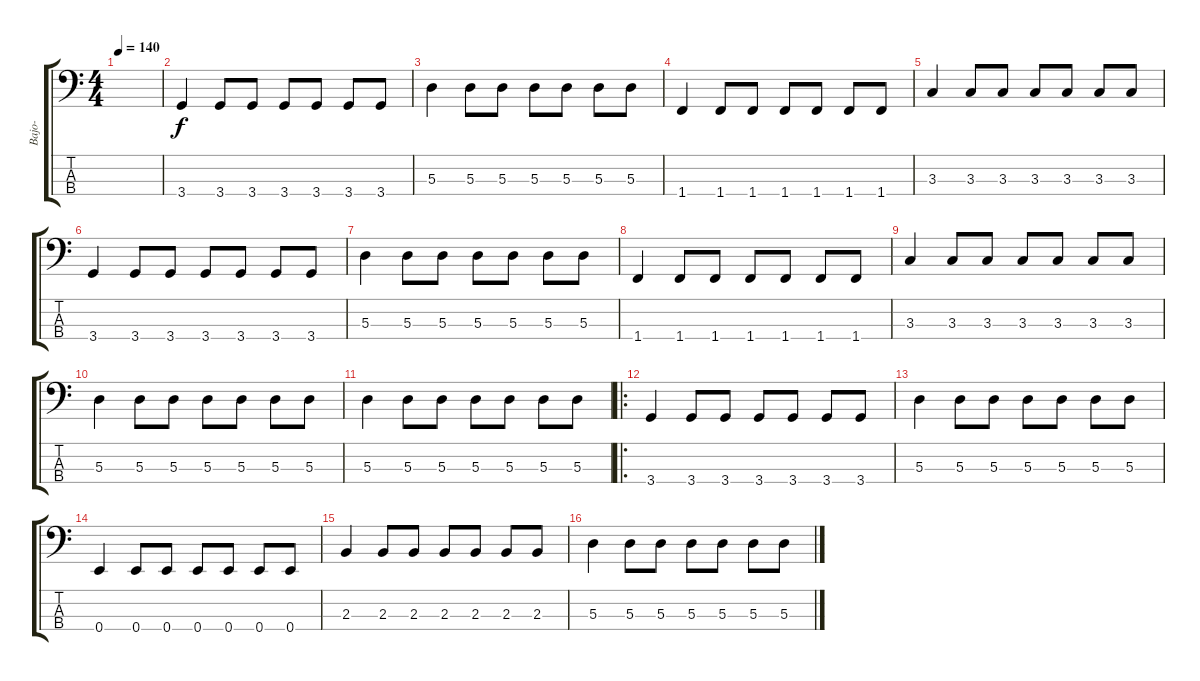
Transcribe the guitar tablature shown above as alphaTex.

\track ("Bajo-" "Bajo-") {instrument electricbasspick}
\staff {score tabs}
\tuning (G2 D2 A1 E1) {hide}
\ts (4 4)
\tempo 140
\clef f4
\ks c
|
3.4.4 3.4.8 3.4.8 3.4.8 3.4.8 3.4.8 3.4.8 |
5.3.4 5.3.8 5.3.8 5.3.8 5.3.8 5.3.8 5.3.8 |
1.4.4 1.4.8 1.4.8 1.4.8 1.4.8 1.4.8 1.4.8 |
3.3.4 3.3.8 3.3.8 3.3.8 3.3.8 3.3.8 3.3.8 |
3.4.4 3.4.8 3.4.8 3.4.8 3.4.8 3.4.8 3.4.8 |
5.3.4 5.3.8 5.3.8 5.3.8 5.3.8 5.3.8 5.3.8 |
1.4.4 1.4.8 1.4.8 1.4.8 1.4.8 1.4.8 1.4.8 |
3.3.4 3.3.8 3.3.8 3.3.8 3.3.8 3.3.8 3.3.8 |
5.3.4 5.3.8 5.3.8 5.3.8 5.3.8 5.3.8 5.3.8 |
5.3.4 5.3.8 5.3.8 5.3.8 5.3.8 5.3.8 5.3.8 |
\ro
3.4.4 3.4.8 3.4.8 3.4.8 3.4.8 3.4.8 3.4.8 |
5.3.4 5.3.8 5.3.8 5.3.8 5.3.8 5.3.8 5.3.8 |
0.4.4 0.4.8 0.4.8 0.4.8 0.4.8 0.4.8 0.4.8 |
2.3.4 2.3.8 2.3.8 2.3.8 2.3.8 2.3.8 2.3.8 |
5.3.4 5.3.8 5.3.8 5.3.8 5.3.8 5.3.8 5.3.8
